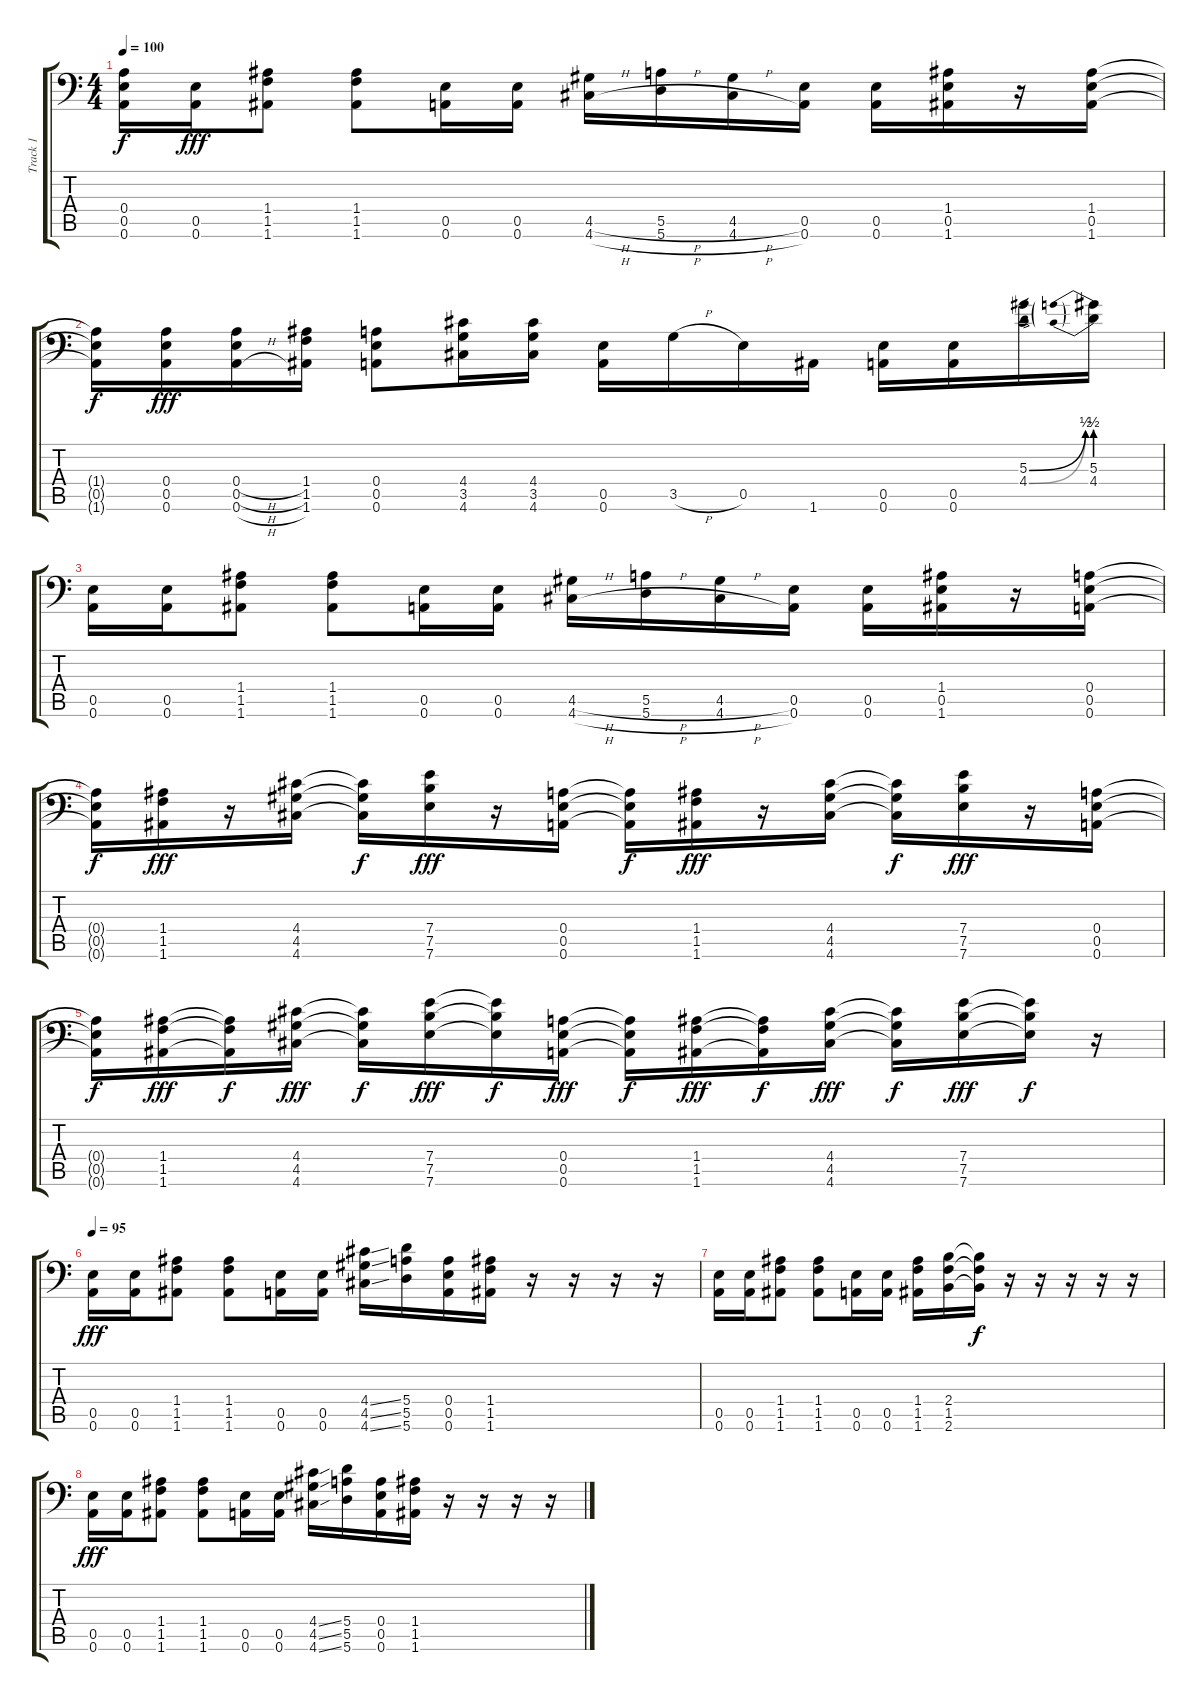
\track ("Track 1" "Track 1") {instrument overdrivenguitar}
\staff {score tabs}
\tuning (B3 Gb3 D3 A2 E2 A1) {hide}
\ts (4 4)
\tempo 100
\clef f4
\ks c
(0.4{t} 0.5{t} 0.6{t}).16{dy f} (0.5 0.6).16{dy fff} (1.4 1.5 1.6).8 (1.4 1.5 1.6).8 (0.5 0.6).16 (0.5 0.6).16 (4.5{h} 4.6{h}).16 (5.5{h} 5.6{h}).16 (4.5{h} 4.6{h}).16 (0.5 0.6).16 (0.5 0.6).16 (1.4 0.5 1.6).16 r.16 (1.4 0.5 1.6).16 |
(1.4{t} 0.5{t} 1.6{t}).16{dy f} (0.4 0.5 0.6).16{dy fff} (0.4{h} 0.5{h} 0.6{h}).16 (1.4 1.5 1.6).16 (0.4 0.5 0.6).8 (4.4 3.5 4.6).16 (4.4 3.5 4.6).16 (0.5 0.6).16 3.5{h}.16 0.5.16 1.6.16 (0.5 0.6).16 (0.5 0.6).16 (5.3{be (bend 0 0 60 2)} 4.4{be (bend 0 0 60 2)}).16 (5.3{be (prebend 0 2 60 2)} 4.4{be (prebend 0 2 60 2)}).16 |
(0.5 0.6).16 (0.5 0.6).16 (1.4 1.5 1.6).8 (1.4 1.5 1.6).8 (0.5 0.6).16 (0.5 0.6).16 (4.5{h} 4.6{h}).16 (5.5{h} 5.6{h}).16 (4.5{h} 4.6{h}).16 (0.5 0.6).16 (0.5 0.6).16 (1.4 0.5 1.6).16 r.16 (0.4 0.5 0.6).16 |
(0.4{t} 0.5{t} 0.6{t}).16{dy f} (1.4 1.5 1.6).16{dy fff} r.16 (4.4 4.5 4.6).16 (4.4{t} 4.5{t} 4.6{t}).16{dy f} (7.4 7.5 7.6).16{dy fff} r.16 (0.4 0.5 0.6).16 (0.4{t} 0.5{t} 0.6{t}).16{dy f} (1.4 1.5 1.6).16{dy fff} r.16 (4.4 4.5 4.6).16 (4.4{t} 4.5{t} 4.6{t}).16{dy f} (7.4 7.5 7.6).16{dy fff} r.16 (0.4 0.5 0.6).16 |
(0.4{t} 0.5{t} 0.6{t}).16{dy f} (1.4 1.5 1.6).16{dy fff} (1.4{t} 1.5{t} 1.6{t}).16{dy f} (4.4 4.5 4.6).16{dy fff} (4.4{t} 4.5{t} 4.6{t}).16{dy f} (7.4 7.5 7.6).16{dy fff} (7.4{t} 7.5{t} 7.6{t}).16{dy f} (0.4 0.5 0.6).16{dy fff} (0.4{t} 0.5{t} 0.6{t}).16{dy f} (1.4 1.5 1.6).16{dy fff} (1.4{t} 1.5{t} 1.6{t}).16{dy f} (4.4 4.5 4.6).16{dy fff} (4.4{t} 4.5{t} 4.6{t}).16{dy f} (7.4 7.5 7.6).16{dy fff} (7.4{t} 7.5{t} 7.6{t}).16{dy f} r.16 |
\tempo 95
(0.5 0.6).16{dy fff} (0.5 0.6).16 (1.4 1.5 1.6).8 (1.4 1.5 1.6).8 (0.5 0.6).16 (0.5 0.6).16 (4.4{ss} 4.5{ss} 4.6{ss}).16 (5.4 5.5 5.6).16 (0.4 0.5 0.6).16 (1.4 1.5 1.6).16 r.16 r.16 r.16 r.16 |
(0.5 0.6).16 (0.5 0.6).16 (1.4 1.5 1.6).8 (1.4 1.5 1.6).8 (0.5 0.6).16 (0.5 0.6).16 (1.4 1.5 1.6).16 (2.4 1.5 2.6).16 (2.4{t} 1.5{t} 2.6{t}).16{dy f} r.16 r.16 r.16 r.16 r.16 |
(0.5 0.6).16{dy fff} (0.5 0.6).16 (1.4 1.5 1.6).8 (1.4 1.5 1.6).8 (0.5 0.6).16 (0.5 0.6).16 (4.4{ss} 4.5{ss} 4.6{ss}).16 (5.4 5.5 5.6).16 (0.4 0.5 0.6).16 (1.4 1.5 1.6).16 r.16 r.16 r.16 r.16
